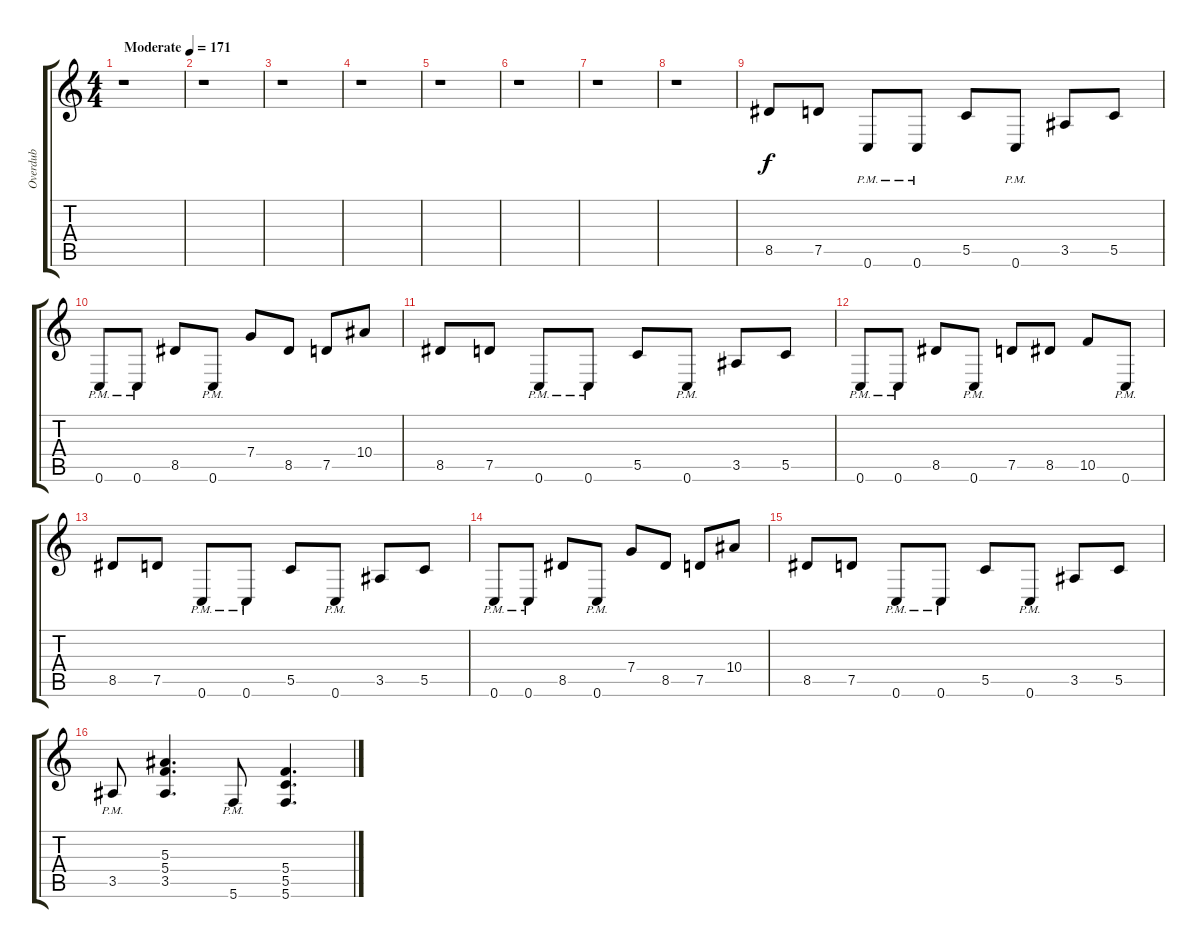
\track ("Overdub" "Overdub") {instrument distortionguitar}
\staff {score tabs}
\tuning (D4 A3 F3 C3 G2 C2) {hide}
\ts (4 4)
\tempo (171 "Moderate")
\clef g2
\ks c
r.1{dy f instrument distortionguitar} |
r.1 |
r.1 |
r.1 |
r.1 |
r.1 |
r.1 |
r.1 |
8.5.8 7.5.8 0.6{pm}.8 0.6{pm}.8 5.5.8 0.6{pm}.8 3.5.8 5.5.8 |
0.6{pm}.8 0.6{pm}.8 8.5.8 0.6{pm}.8 7.4.8 8.5.8 7.5.8 10.4.8 |
8.5.8 7.5.8 0.6{pm}.8 0.6{pm}.8 5.5.8 0.6{pm}.8 3.5.8 5.5.8 |
0.6{pm}.8 0.6{pm}.8 8.5.8 0.6{pm}.8 7.5.8 8.5.8 10.5.8 0.6{pm}.8 |
8.5.8 7.5.8 0.6{pm}.8 0.6{pm}.8 5.5.8 0.6{pm}.8 3.5.8 5.5.8 |
0.6{pm}.8 0.6{pm}.8 8.5.8 0.6{pm}.8 7.4.8 8.5.8 7.5.8 10.4.8 |
8.5.8 7.5.8 0.6{pm}.8 0.6{pm}.8 5.5.8 0.6{pm}.8 3.5.8 5.5.8 |
3.5{pm}.8 (5.3 5.4 3.5).4{d} 5.6{pm}.8 (5.4 5.5 5.6).4{d}
